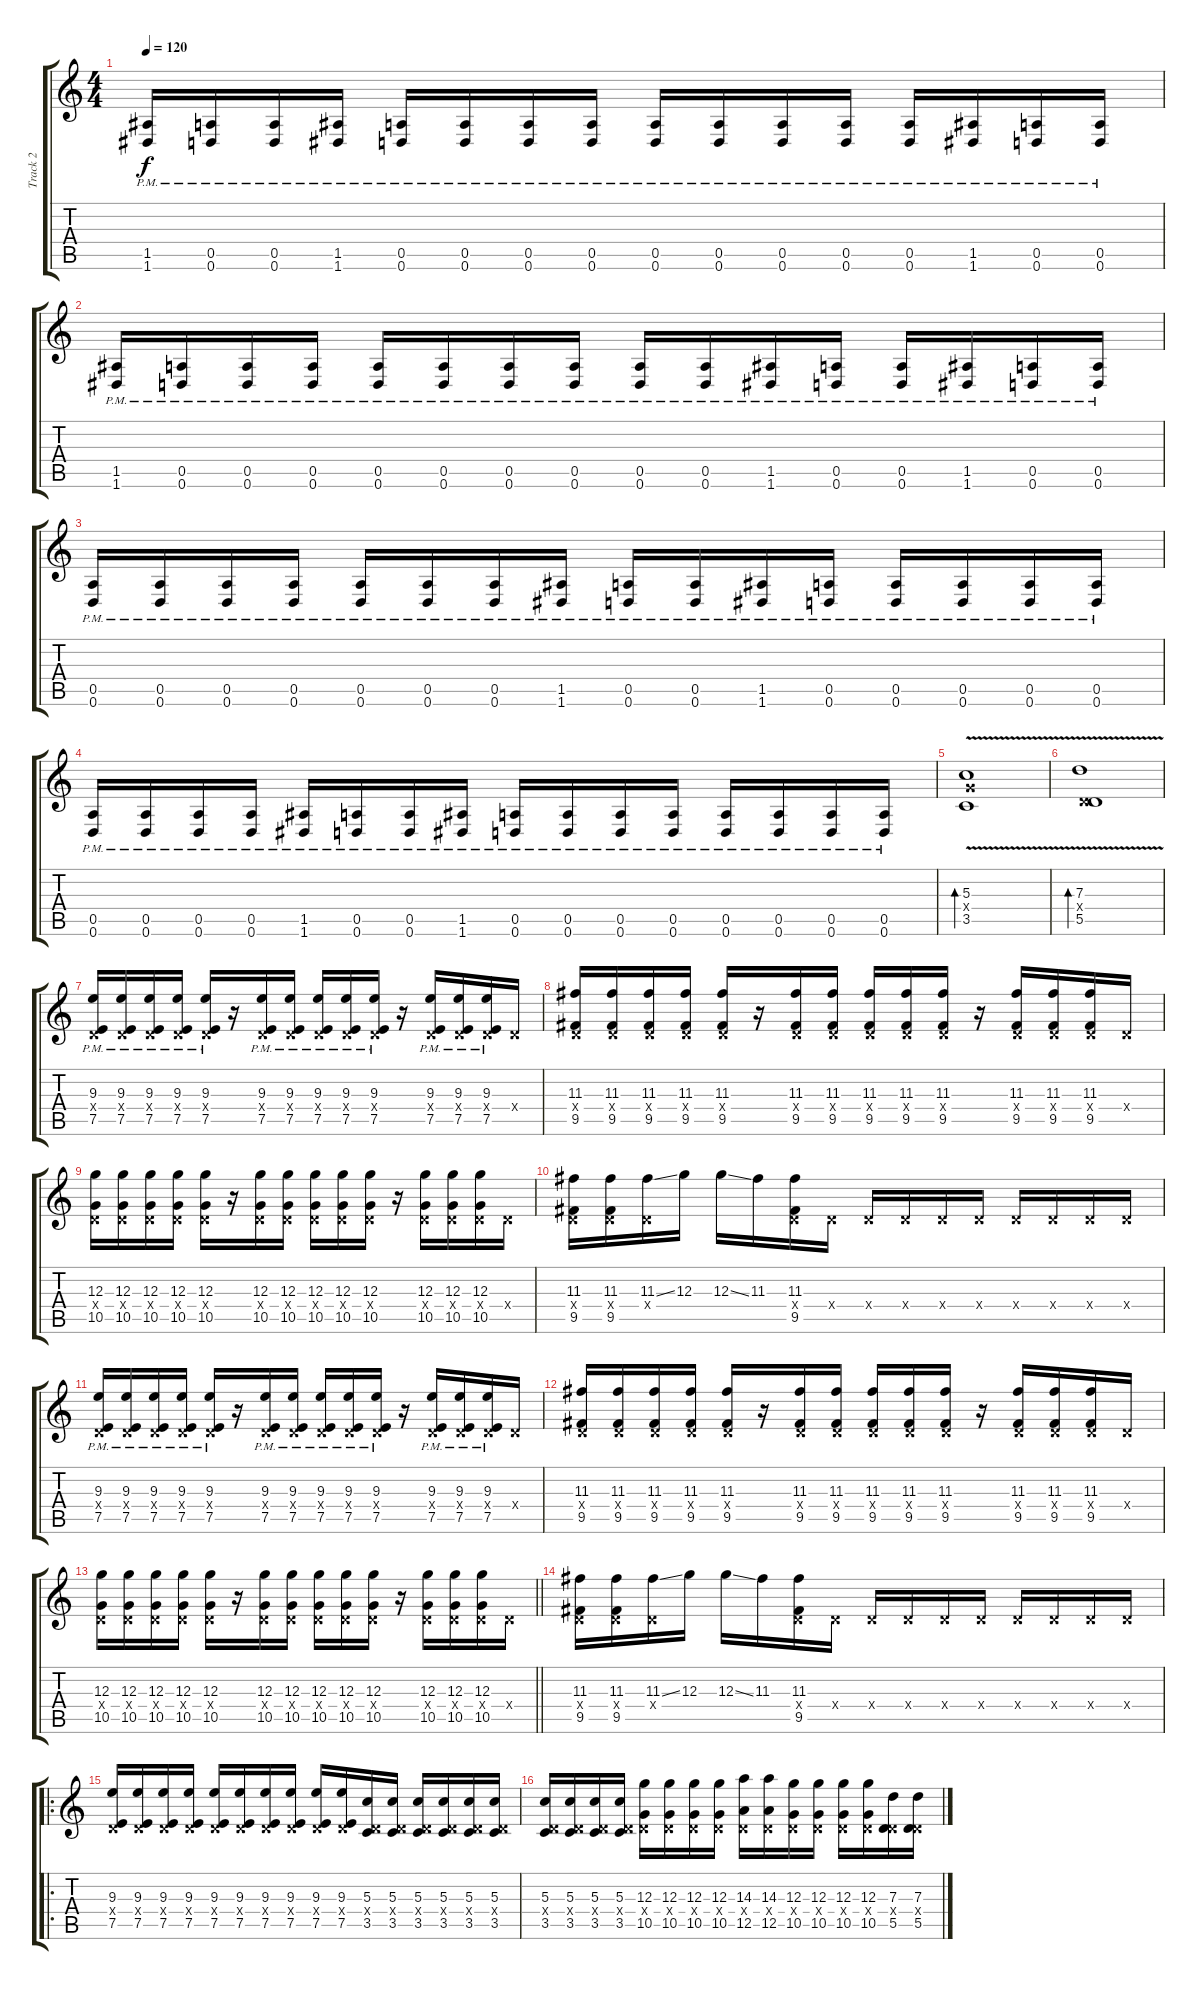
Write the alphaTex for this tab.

\track ("Track 2" "Track 2") {instrument overdrivenguitar}
\staff {score tabs}
\tuning (E4 B3 G3 D3 A2 D2) {hide}
\ts (4 4)
\tempo 120
\clef g2
\ks c
(1.5 1.6{pm}).16{dy f} (0.5 0.6{pm}).16 (0.5 0.6{pm}).16 (1.5 1.6{pm}).16 (0.5 0.6{pm}).16 (0.5 0.6{pm}).16 (0.5 0.6{pm}).16 (0.5 0.6{pm}).16 (0.5 0.6{pm}).16 (0.5 0.6{pm}).16 (0.5 0.6{pm}).16 (0.5 0.6{pm}).16 (0.5 0.6{pm}).16 (1.5 1.6{pm}).16 (0.5 0.6{pm}).16 (0.5 0.6{pm}).16 |
(1.5 1.6{pm}).16 (0.5 0.6{pm}).16 (0.5 0.6{pm}).16 (0.5 0.6{pm}).16 (0.5 0.6{pm}).16 (0.5 0.6{pm}).16 (0.5 0.6{pm}).16 (0.5 0.6{pm}).16 (0.5 0.6{pm}).16 (0.5 0.6{pm}).16 (1.5 1.6{pm}).16 (0.5 0.6{pm}).16 (0.5 0.6{pm}).16 (1.5 1.6{pm}).16 (0.5 0.6{pm}).16 (0.5 0.6{pm}).16 |
(0.5 0.6{pm}).16 (0.5 0.6{pm}).16 (0.5 0.6{pm}).16 (0.5 0.6{pm}).16 (0.5 0.6{pm}).16 (0.5 0.6{pm}).16 (0.5 0.6{pm}).16 (1.5 1.6{pm}).16 (0.5 0.6{pm}).16 (0.5 0.6{pm}).16 (1.5 1.6{pm}).16 (0.5 0.6{pm}).16 (0.5 0.6{pm}).16 (0.5 0.6{pm}).16 (0.5 0.6{pm}).16 (0.5 0.6{pm}).16 |
(0.5 0.6{pm}).16 (0.5 0.6{pm}).16 (0.5 0.6{pm}).16 (0.5 0.6{pm}).16 (1.5 1.6{pm}).16 (0.5 0.6{pm}).16 (0.5 0.6{pm}).16 (1.5 1.6{pm}).16 (0.5 0.6{pm}).16 (0.5 0.6{pm}).16 (0.5 0.6{pm}).16 (0.5 0.6{pm}).16 (0.5 0.6{pm}).16 (0.5 0.6{pm}).16 (0.5 0.6{pm}).16 (0.5 0.6{pm}).16 |
(5.3 5.4{x} 3.5{v}).1{bd 60} |
(7.3 0.4{x} 5.5{v}).1{bd 60} |
(9.3{pm} 0.4{x} 7.5{pm}).16 (9.3{pm} 0.4{x} 7.5{pm}).16 (9.3{pm} 0.4{x} 7.5{pm}).16 (9.3{pm} 0.4{x} 7.5{pm}).16 (9.3{pm} 0.4{x} 7.5{pm}).16 r.16 (9.3{pm} 0.4{x} 7.5{pm}).16 (9.3{pm} 0.4{x} 7.5{pm}).16 (9.3{pm} 0.4{x} 7.5{pm}).16 (9.3{pm} 0.4{x} 7.5{pm}).16 (9.3{pm} 0.4{x} 7.5{pm}).16 r.16 (9.3{pm} 0.4{x} 7.5{pm}).16 (9.3{pm} 0.4{x} 7.5{pm}).16 (9.3{pm} 0.4{x} 7.5{pm}).16 0.4{x}.16 |
(11.3 0.4{x} 9.5).16 (11.3 0.4{x} 9.5).16 (11.3 0.4{x} 9.5).16 (11.3 0.4{x} 9.5).16 (11.3 0.4{x} 9.5).16 r.16 (11.3 0.4{x} 9.5).16 (11.3 0.4{x} 9.5).16 (11.3 0.4{x} 9.5).16 (11.3 0.4{x} 9.5).16 (11.3 0.4{x} 9.5).16 r.16 (11.3 0.4{x} 9.5).16 (11.3 0.4{x} 9.5).16 (11.3 0.4{x} 9.5).16 0.4{x}.16 |
(12.3 0.4{x} 10.5).16 (12.3 0.4{x} 10.5).16 (12.3 0.4{x} 10.5).16 (12.3 0.4{x} 10.5).16 (12.3 0.4{x} 10.5).16 r.16 (12.3 0.4{x} 10.5).16 (12.3 0.4{x} 10.5).16 (12.3 0.4{x} 10.5).16 (12.3 0.4{x} 10.5).16 (12.3 0.4{x} 10.5).16 r.16 (12.3 0.4{x} 10.5).16 (12.3 0.4{x} 10.5).16 (12.3 0.4{x} 10.5).16 0.4{x}.16 |
(11.3 0.4{x} 9.5).16 (11.3 0.4{x} 9.5).16 (11.3{ss} 0.4{x}).16 12.3.16 12.3{ss}.16 11.3.16 (11.3 0.4{x} 9.5).16 0.4{x}.16 0.4{x}.16 0.4{x}.16 0.4{x}.16 0.4{x}.16 0.4{x}.16 0.4{x}.16 0.4{x}.16 0.4{x}.16 |
(9.3{pm} 0.4{x} 7.5{pm}).16 (9.3{pm} 0.4{x} 7.5{pm}).16 (9.3{pm} 0.4{x} 7.5{pm}).16 (9.3{pm} 0.4{x} 7.5{pm}).16 (9.3{pm} 0.4{x} 7.5{pm}).16 r.16 (9.3{pm} 0.4{x} 7.5{pm}).16 (9.3{pm} 0.4{x} 7.5{pm}).16 (9.3{pm} 0.4{x} 7.5{pm}).16 (9.3{pm} 0.4{x} 7.5{pm}).16 (9.3{pm} 0.4{x} 7.5{pm}).16 r.16 (9.3{pm} 0.4{x} 7.5{pm}).16 (9.3{pm} 0.4{x} 7.5{pm}).16 (9.3{pm} 0.4{x} 7.5{pm}).16 0.4{x}.16 |
(11.3 0.4{x} 9.5).16 (11.3 0.4{x} 9.5).16 (11.3 0.4{x} 9.5).16 (11.3 0.4{x} 9.5).16 (11.3 0.4{x} 9.5).16 r.16 (11.3 0.4{x} 9.5).16 (11.3 0.4{x} 9.5).16 (11.3 0.4{x} 9.5).16 (11.3 0.4{x} 9.5).16 (11.3 0.4{x} 9.5).16 r.16 (11.3 0.4{x} 9.5).16 (11.3 0.4{x} 9.5).16 (11.3 0.4{x} 9.5).16 0.4{x}.16 |
\barLineRight lightlight
(12.3 0.4{x} 10.5).16 (12.3 0.4{x} 10.5).16 (12.3 0.4{x} 10.5).16 (12.3 0.4{x} 10.5).16 (12.3 0.4{x} 10.5).16 r.16 (12.3 0.4{x} 10.5).16 (12.3 0.4{x} 10.5).16 (12.3 0.4{x} 10.5).16 (12.3 0.4{x} 10.5).16 (12.3 0.4{x} 10.5).16 r.16 (12.3 0.4{x} 10.5).16 (12.3 0.4{x} 10.5).16 (12.3 0.4{x} 10.5).16 0.4{x}.16 |
\section ("" "")
(11.3 0.4{x} 9.5).16 (11.3 0.4{x} 9.5).16 (11.3{ss} 0.4{x}).16 12.3.16 12.3{ss}.16 11.3.16 (11.3 0.4{x} 9.5).16 0.4{x}.16 0.4{x}.16 0.4{x}.16 0.4{x}.16 0.4{x}.16 0.4{x}.16 0.4{x}.16 0.4{x}.16 0.4{x}.16 |
\ro
(9.3 0.4{x} 7.5).16 (9.3 0.4{x} 7.5).16 (9.3 0.4{x} 7.5).16 (9.3 0.4{x} 7.5).16 (9.3 0.4{x} 7.5).16 (9.3 0.4{x} 7.5).16 (9.3 0.4{x} 7.5).16 (9.3 0.4{x} 7.5).16 (9.3 0.4{x} 7.5).16 (9.3 0.4{x} 7.5).16 (5.3 0.4{x} 3.5).16 (5.3 0.4{x} 3.5).16 (5.3 0.4{x} 3.5).16 (5.3 0.4{x} 3.5).16 (5.3 0.4{x} 3.5).16 (5.3 0.4{x} 3.5).16 |
(5.3 0.4{x} 3.5).16 (5.3 0.4{x} 3.5).16 (5.3 0.4{x} 3.5).16 (5.3 0.4{x} 3.5).16 (12.3 0.4{x} 10.5).16 (12.3 0.4{x} 10.5).16 (12.3 0.4{x} 10.5).16 (12.3 0.4{x} 10.5).16 (14.3 0.4{x} 12.5).16 (14.3 0.4{x} 12.5).16 (12.3 0.4{x} 10.5).16 (12.3 0.4{x} 10.5).16 (12.3 0.4{x} 10.5).16 (12.3 0.4{x} 10.5).16 (7.3 0.4{x} 5.5).16 (7.3 0.4{x} 5.5).16
